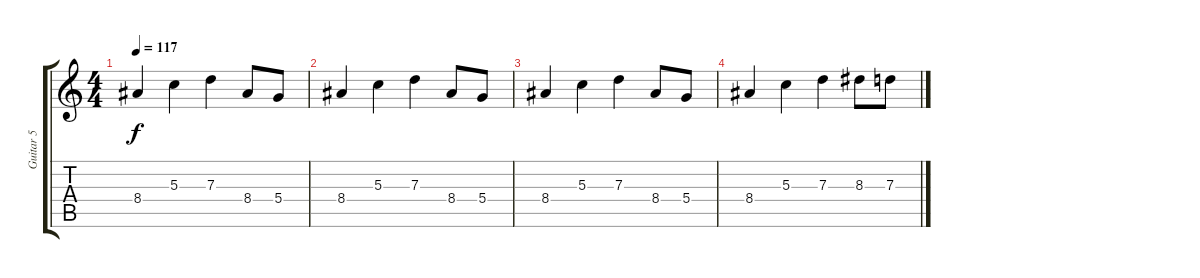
\track ("Guitar 5" "Guitar 5") {instrument acousticguitarsteel}
\staff {score tabs}
\tuning (E4 B3 G3 D3 A2 E2) {hide}
\ts (4 4)
\tempo 117
\clef g2
\ks c
8.4.4{dy f} 5.3.4 7.3.4 8.4.8 5.4.8 |
8.4.4 5.3.4 7.3.4 8.4.8 5.4.8 |
8.4.4 5.3.4 7.3.4 8.4.8 5.4.8 |
8.4.4 5.3.4 7.3.4 8.3.8 7.3.8
